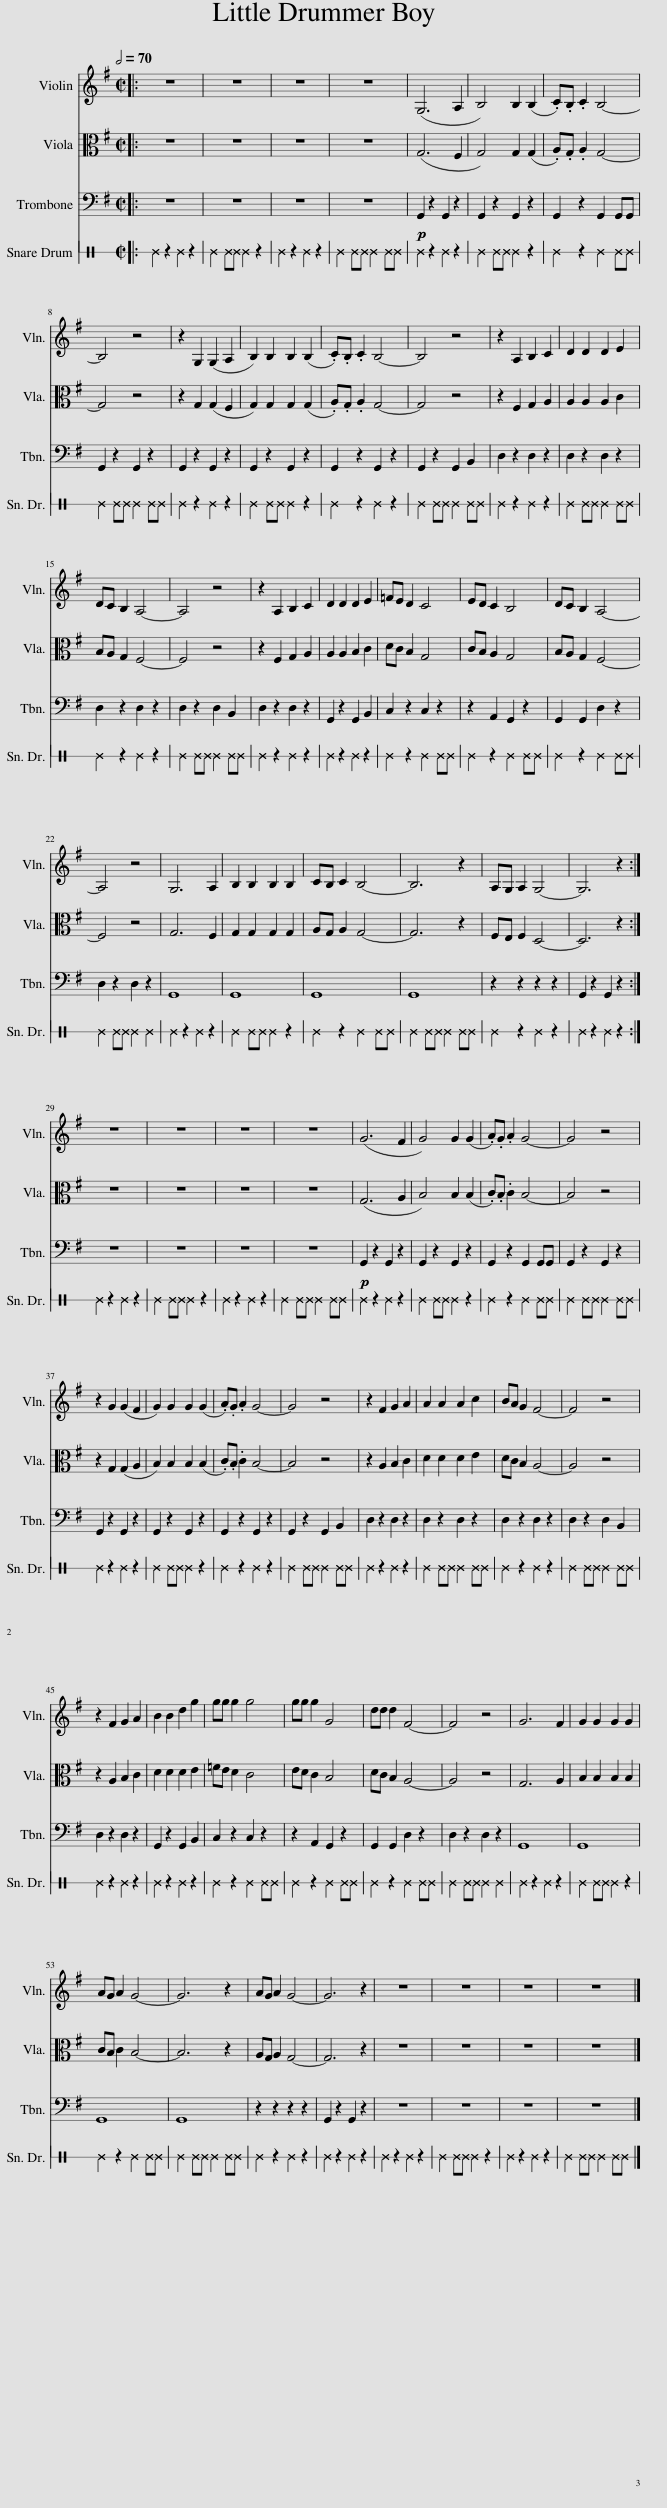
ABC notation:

X:1
%%score 1 2 3 4
L:1/8
Q:1/2=70
M:2/2
I:linebreak $
K:G
V:1 treble
V:2 alto
V:3 bass
V:4 perc stafflines=1
K:none
V:1
|: z8 | z8 | z8 | z8 | (G,6 A,2 | %5
 B,4) B,2 (B,2 | .C).B, .C2 B,4- |$ B,4 z4 | z2 G,2 (G,2 A,2 | B,2) B,2 B,2 (B,2 | %10
 .C).B, .C2 B,4- | B,4 z4 | z2 A,2 B,2 C2 | D2 D2 D2 E2 |$ DC B,2 A,4- | %15
 A,4 z4 | z2 A,2 B,2 C2 | D2 D2 D2 E2 | =FE D2 C4 | ED C2 B,4 | %20
 DC B,2 A,4- |$ A,4 z4 | G,6 A,2 | B,2 B,2 B,2 B,2 | CB, C2 B,4- | %25
 B,6 z2 | A,G, A,2 G,4- | G,6 z2 :|$ z8 | z8 | %30
 z8 | z8 | (G6 F2 | G4) G2 (G2 | .A).G .A2 G4- | %35
 G4 z4 |$ z2 G2 (G2 F2 | G2) G2 G2 (G2 | .A).G .A2 G4- | G4 z4 | %40
 z2 F2 G2 A2 | A2 A2 A2 c2 | BA G2 F4- | F4 z4 |$ z2 F2 G2 A2 | %45
 B2 B2 d2 g2 | gg g2 g4 | gg g2 G4 | dd d2 F4- | F4 z4 | %50
 G6 F2 | G2 G2 G2 G2 |$ AG A2 G4- | G6 z2 | AG A2 G4- | %55
 G6 z2 | z8 | z8 | z8 | z8 |] %60
V:2
|: z8 | z8 | z8 | z8 | (G,6 F,2 | %5
 G,4) G,2 (G,2 | .A,).G, .A,2 G,4- |$ G,4 z4 | z2 G,2 (G,2 F,2 | G,2) G,2 G,2 (G,2 | %10
 .A,).G, .A,2 G,4- | G,4 z4 | z2 F,2 G,2 A,2 | A,2 A,2 A,2 C2 |$ B,A, G,2 F,4- | %15
 F,4 z4 | z2 F,2 G,2 A,2 | A,2 A,2 B,2 C2 | DC B,2 G,4 | CB, A,2 G,4 | %20
 B,A, G,2 F,4- |$ F,4 z4 | G,6 F,2 | G,2 G,2 G,2 G,2 | A,G, A,2 G,4- | %25
 G,6 z2 | F,E, F,2 D,4- | D,6 z2 :|$ z8 | z8 | %30
 z8 | z8 | (G,6 A,2 | B,4) B,2 (B,2 | .C).B, .C2 B,4- | %35
 B,4 z4 |$ z2 G,2 (G,2 A,2 | B,2) B,2 B,2 (B,2 | .C).B, .C2 B,4- | B,4 z4 | %40
 z2 A,2 B,2 C2 | D2 D2 D2 E2 | DC B,2 A,4- | A,4 z4 |$ z2 A,2 B,2 C2 | %45
 D2 D2 D2 E2 | =FE D2 C4 | ED C2 B,4 | DC B,2 A,4- | A,4 z4 | %50
 G,6 A,2 | B,2 B,2 B,2 B,2 |$ CB, C2 B,4- | B,6 z2 | A,G, A,2 G,4- | %55
 G,6 z2 | z8 | z8 | z8 | z8 |] %60
V:3
|: z8 | z8 | z8 | z8 |!p! G,,2 z2 G,,2 z2 | %5
 G,,2 z2 G,,2 z2 | G,,2 z2 G,,2 G,,G,, |$ G,,2 z2 G,,2 z2 | G,,2 z2 G,,2 z2 | G,,2 z2 G,,2 z2 | %10
 G,,2 z2 G,,2 z2 | G,,2 z2 G,,2 B,,2 | D,2 z2 D,2 z2 | D,2 z2 D,2 z2 |$ D,2 z2 D,2 z2 | %15
 D,2 z2 D,2 B,,2 | D,2 z2 D,2 z2 | G,,2 z2 G,,2 B,,2 | C,2 z2 C,2 z2 | z2 A,,2 G,,2 z2 | %20
 G,,2 G,,2 D,2 z2 |$ D,2 z2 D,2 z2 | G,,8 | G,,8 | G,,8 | %25
 G,,8 | z2 z2 z2 z2 | G,,2 z2 G,,2 z2 :|$ z8 | z8 | %30
 z8 | z8 |!p! G,,2 z2 G,,2 z2 | G,,2 z2 G,,2 z2 | G,,2 z2 G,,2 G,,G,, | %35
 G,,2 z2 G,,2 z2 |$ G,,2 z2 G,,2 z2 | G,,2 z2 G,,2 z2 | G,,2 z2 G,,2 z2 | G,,2 z2 G,,2 B,,2 | %40
 D,2 z2 D,2 z2 | D,2 z2 D,2 z2 | D,2 z2 D,2 z2 | D,2 z2 D,2 B,,2 |$ D,2 z2 D,2 z2 | %45
 G,,2 z2 G,,2 B,,2 | C,2 z2 C,2 z2 | z2 A,,2 G,,2 z2 | G,,2 G,,2 D,2 z2 | D,2 z2 D,2 z2 | %50
 G,,8 | G,,8 |$ G,,8 | G,,8 | z2 z2 z2 z2 | %55
 G,,2 z2 G,,2 z2 | z8 | z8 | z8 | z8 |] %60
V:4
[K:C]|: ^E2 z2 ^E2 z2 | ^E2 ^E^E ^E2 z2 | ^E2 z2 ^E2 z2 | ^E2 ^E^E ^E2 ^E^E | ^E2 z2 ^E2 z2 | %5
 ^E2 ^E^E ^E2 z2 | ^E2 z2 ^E2 ^E^E |$ ^E2 ^E^E ^E2 ^E^E | ^E2 z2 ^E2 z2 | ^E2 ^E^E ^E2 z2 | %10
 ^E2 z2 ^E2 z2 | ^E2 ^E^E ^E2 ^E^E | ^E2 z2 ^E2 z2 | ^E2 ^E^E ^E2 ^E^E |$ ^E2 z2 ^E2 z2 | %15
 ^E2 ^E^E ^E2 ^E^E | ^E2 z2 ^E2 z2 | ^E2 z2 ^E2 z2 | ^E2 z2 ^E2 ^E^E | ^E2 z2 ^E2 ^E^E | %20
 ^E2 z2 ^E2 ^E^E |$ ^E2 ^E^E ^E2 ^E2 | ^E2 z2 ^E2 z2 | ^E2 ^E^E ^E2 z2 | ^E2 z2 ^E2 ^E^E | %25
 ^E2 ^E^E ^E2 ^E^E | ^E2 z2 ^E2 z2 | ^E2 z2 ^E2 z2 :|$ ^E2 z2 ^E2 z2 | ^E2 ^E^E ^E2 z2 | %30
 ^E2 z2 ^E2 z2 | ^E2 ^E^E ^E2 ^E^E | ^E2 z2 ^E2 z2 | ^E2 ^E^E ^E2 z2 | ^E2 z2 ^E2 ^E^E | %35
 ^E2 ^E^E ^E2 ^E^E |$ ^E2 z2 ^E2 z2 | ^E2 ^E^E ^E2 z2 | ^E2 z2 ^E2 z2 | ^E2 ^E^E ^E2 ^E^E | %40
 ^E2 z2 ^E2 z2 | ^E2 ^E^E ^E2 ^E^E | ^E2 z2 ^E2 z2 | ^E2 ^E^E ^E2 ^E^E |$ ^E2 z2 ^E2 z2 | %45
 ^E2 z2 ^E2 z2 | ^E2 z2 ^E2 ^E^E | ^E2 z2 ^E2 ^E^E | ^E2 z2 ^E2 ^E^E | ^E2 ^E^E ^E2 ^E2 | %50
 ^E2 z2 ^E2 z2 | ^E2 ^E^E ^E2 z2 |$ ^E2 z2 ^E2 ^E^E | ^E2 ^E^E ^E2 ^E^E | ^E2 z2 ^E2 z2 | %55
 ^E2 z2 ^E2 z2 | ^E2 z2 ^E2 z2 | ^E2 ^E^E ^E2 z2 | ^E2 z2 ^E2 z2 | ^E2 ^E^E ^E2 ^E^E |] %60
